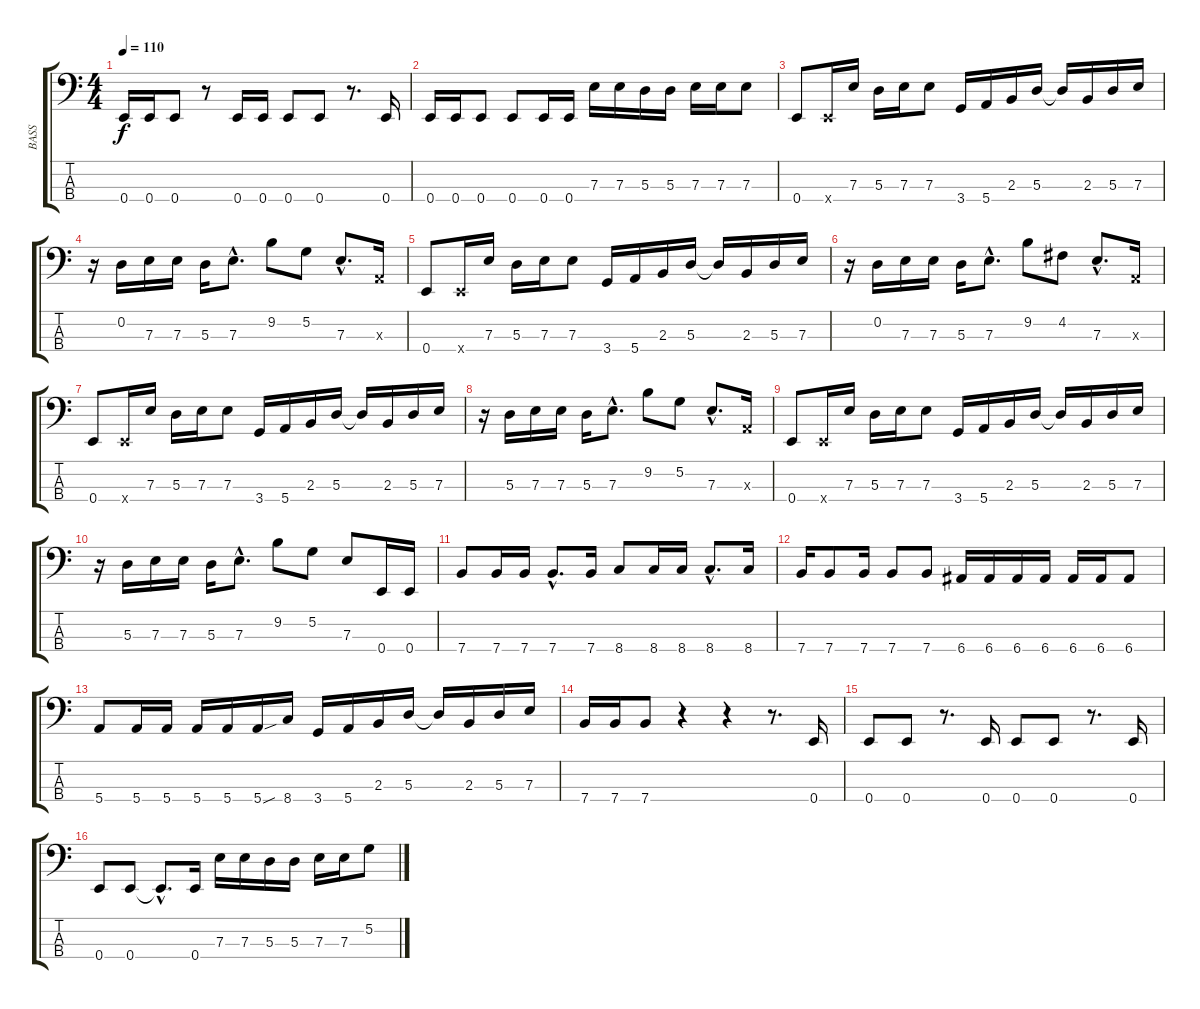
\track ("BASS" "BASS") {instrument electricbassfinger}
\staff {score tabs}
\tuning (G2 D2 A1 E1) {hide}
\ts (4 4)
\tempo 110
\clef f4
\ks c
0.4.16{dy f} 0.4.16 0.4.8 r.8 0.4.16 0.4.16 0.4.8 0.4.8 r.8{d} 0.4.16 |
0.4.16 0.4.16 0.4.8 0.4.8 0.4.16 0.4.16 7.3.16 7.3.16 5.3.16 5.3.16 7.3.16 7.3.16 7.3.8 |
0.4.8 0.4{x}.16 7.3.16 5.3.16 7.3.16 7.3.8 3.4.16 5.4.16 2.3.16 5.3.16 5.3{t}.16 2.3.16 5.3.16 7.3.16 |
r.16 0.2.16 7.3.16 7.3.16 5.3.16 7.3{hac}.8{d} 9.2.8 5.2.8 7.3{hac}.8{d} 0.3{x}.16 |
0.4.8 0.4{x}.16 7.3.16 5.3.16 7.3.16 7.3.8 3.4.16 5.4.16 2.3.16 5.3.16 5.3{t}.16 2.3.16 5.3.16 7.3.16 |
r.16 0.2.16 7.3.16 7.3.16 5.3.16 7.3{hac}.8{d} 9.2.8 4.2.8 7.3{hac}.8{d} 0.3{x}.16 |
0.4.8 0.4{x}.16 7.3.16 5.3.16 7.3.16 7.3.8 3.4.16 5.4.16 2.3.16 5.3.16 5.3{t}.16 2.3.16 5.3.16 7.3.16 |
r.16 5.3.16 7.3.16 7.3.16 5.3.16 7.3{hac}.8{d} 9.2.8 5.2.8 7.3{hac}.8{d} 0.3{x}.16 |
0.4.8 0.4{x}.16 7.3.16 5.3.16 7.3.16 7.3.8 3.4.16 5.4.16 2.3.16 5.3.16 5.3{t}.16 2.3.16 5.3.16 7.3.16 |
r.16 5.3.16 7.3.16 7.3.16 5.3.16 7.3{hac}.8{d} 9.2.8 5.2.8 7.3.8 0.4.16 0.4.16 |
7.4.8 7.4.16 7.4.16 7.4{hac}.8{d} 7.4.16 8.4.8 8.4.16 8.4.16 8.4{hac}.8{d} 8.4.16 |
7.4.16 7.4.8 7.4.16 7.4.8 7.4.8 6.4.16 6.4.16 6.4.16 6.4.16 6.4.16 6.4.16 6.4.8 |
5.4.8 5.4.16 5.4.16 5.4.16 5.4.16 5.4{sou}.16 8.4.16 3.4.16 5.4.16 2.3.16 5.3.16 5.3{t}.16 2.3.16 5.3.16 7.3.16 |
7.4.16 7.4.16 7.4.8 r.4 r.4 r.8{d} 0.4.16 |
0.4.8 0.4.8 r.8{d} 0.4.16 0.4.8 0.4.8 r.8{d} 0.4.16 |
0.4.8 0.4.8 0.4{hac t}.8{d} 0.4.16 7.3.16 7.3.16 5.3.16 5.3.16 7.3.16 7.3.16 5.2.8
